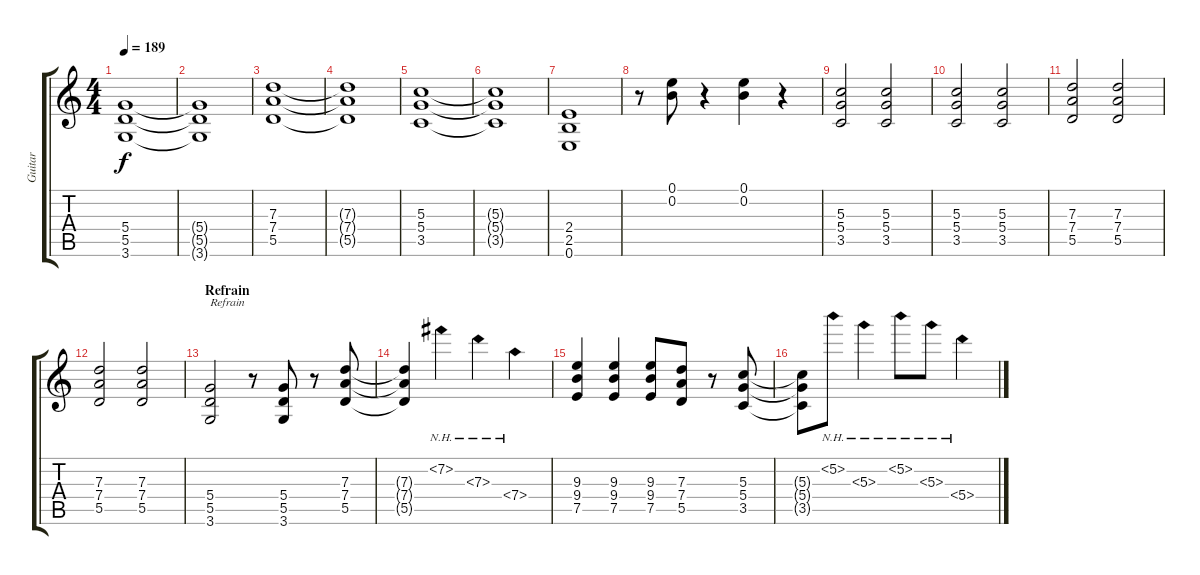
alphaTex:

\track ("Guitar" "Guitar") {instrument overdrivenguitar}
\staff {score tabs}
\tuning (E4 B3 G3 D3 A2 E2) {hide}
\ts (4 4)
\tempo 189
\clef g2
\ks c
(5.4 5.5 3.6).1{dy f} |
(5.4{t} 5.5{t} 3.6{t}).1 |
(7.3 7.4 5.5).1 |
(7.3{t} 7.4{t} 5.5{t}).1 |
(5.3 5.4 3.5).1 |
(5.3{t} 5.4{t} 3.5{t}).1 |
(2.4 2.5 0.6).1 |
r.8 (0.1 0.2).8 r.4 (0.1 0.2).4 r.4 |
(5.3 5.4 3.5).2 (5.3 5.4 3.5).2 |
(5.3 5.4 3.5).2 (5.3 5.4 3.5).2 |
(7.3 7.4 5.5).2 (7.3 7.4 5.5).2 |
(7.3 7.4 5.5).2 (7.3 7.4 5.5).2 |
\section ("" "Refrain")
(5.4 5.5 3.6).2{txt "Refrain"} r.8 (5.4 5.5 3.6).8 r.8 (7.3 7.4 5.5).8 |
(7.3{t} 7.4{t} 5.5{t}).4 7.2{nh}.4 7.3{nh}.4 7.4{nh}.4 |
(9.3 9.4 7.5).4 (9.3 9.4 7.5).4 (9.3 9.4 7.5).8 (7.3 7.4 5.5).8 r.8 (5.3 5.4 3.5).8 |
(5.3{t} 5.4{t} 3.5{t}).8 5.2{nh}.8 5.3{nh}.4 5.2{nh}.8 5.3{nh}.8 5.4{nh}.4
